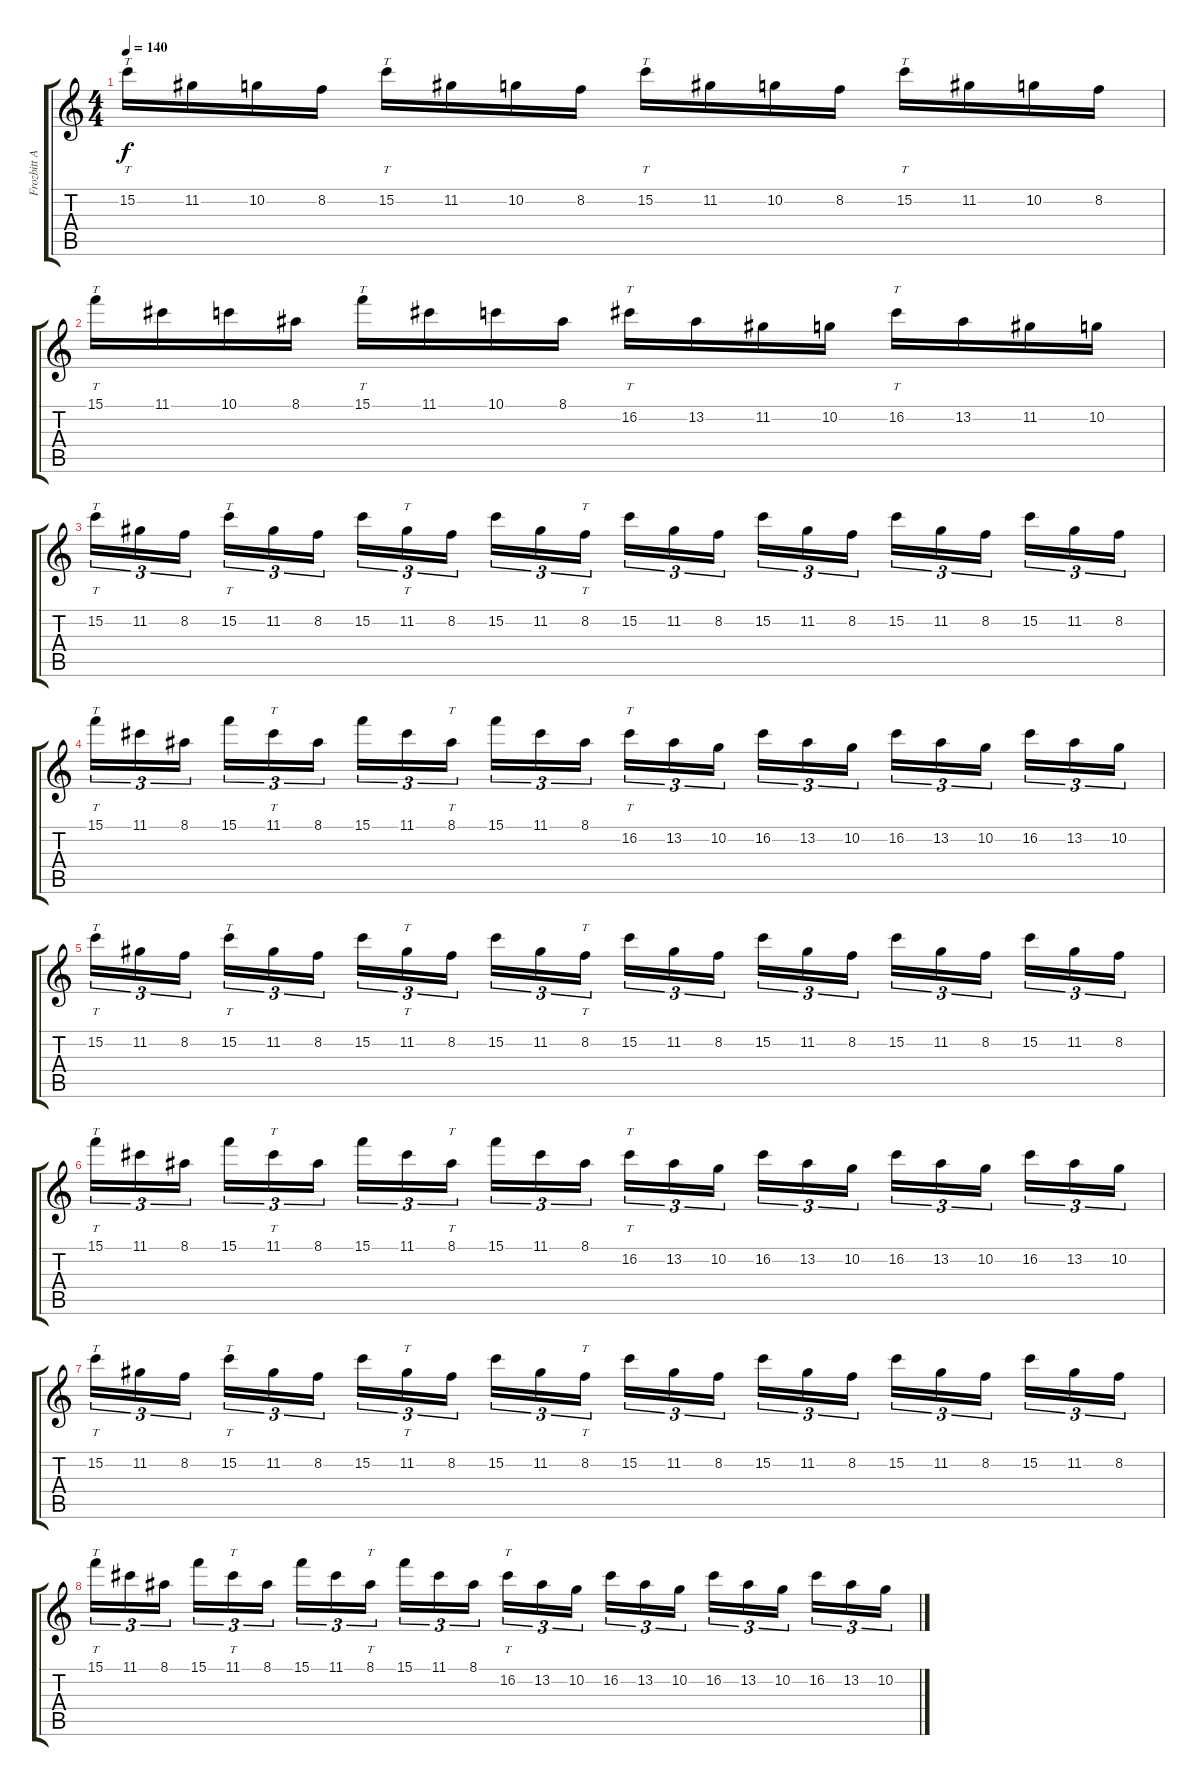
\track ("Frozbitt Addictorius" "Frozbitt A") {instrument distortionguitar}
\staff {score tabs}
\tuning (D4 A3 F3 C3 G2 C2) {hide}
\ts (4 4)
\tempo 140
\clef g2
\ks c
15.2.16{tt dy f} 11.2.16 10.2.16 8.2.16 15.2.16{tt} 11.2.16 10.2.16 8.2.16 15.2.16{tt} 11.2.16 10.2.16 8.2.16 15.2.16{tt} 11.2.16 10.2.16 8.2.16 |
15.1.16{tt} 11.1.16 10.1.16 8.1.16 15.1.16{tt} 11.1.16 10.1.16 8.1.16 16.2.16{tt} 13.2.16 11.2.16 10.2.16 16.2.16{tt} 13.2.16 11.2.16 10.2.16 |
15.2.16{tt tu (3 2)} 11.2.16{tu (3 2)} 8.2.16{tu (3 2)} 15.2.16{tt tu (3 2)} 11.2.16{tu (3 2)} 8.2.16{tu (3 2)} 15.2.16{tu (3 2)} 11.2.16{tt tu (3 2)} 8.2.16{tu (3 2)} 15.2.16{tu (3 2)} 11.2.16{tu (3 2)} 8.2.16{tt tu (3 2)} 15.2.16{tu (3 2)} 11.2.16{tu (3 2)} 8.2.16{tu (3 2)} 15.2.16{tu (3 2)} 11.2.16{tu (3 2)} 8.2.16{tu (3 2)} 15.2.16{tu (3 2)} 11.2.16{tu (3 2)} 8.2.16{tu (3 2)} 15.2.16{tu (3 2)} 11.2.16{tu (3 2)} 8.2.16{tu (3 2)} |
15.1.16{tt tu (3 2)} 11.1.16{tu (3 2)} 8.1.16{tu (3 2)} 15.1.16{tu (3 2)} 11.1.16{tt tu (3 2)} 8.1.16{tu (3 2)} 15.1.16{tu (3 2)} 11.1.16{tu (3 2)} 8.1.16{tt tu (3 2)} 15.1.16{tu (3 2)} 11.1.16{tu (3 2)} 8.1.16{tu (3 2)} 16.2.16{tt tu (3 2)} 13.2.16{tu (3 2)} 10.2.16{tu (3 2)} 16.2.16{tu (3 2)} 13.2.16{tu (3 2)} 10.2.16{tu (3 2)} 16.2.16{tu (3 2)} 13.2.16{tu (3 2)} 10.2.16{tu (3 2)} 16.2.16{tu (3 2)} 13.2.16{tu (3 2)} 10.2.16{tu (3 2)} |
15.2.16{tt tu (3 2)} 11.2.16{tu (3 2)} 8.2.16{tu (3 2)} 15.2.16{tt tu (3 2)} 11.2.16{tu (3 2)} 8.2.16{tu (3 2)} 15.2.16{tu (3 2)} 11.2.16{tt tu (3 2)} 8.2.16{tu (3 2)} 15.2.16{tu (3 2)} 11.2.16{tu (3 2)} 8.2.16{tt tu (3 2)} 15.2.16{tu (3 2)} 11.2.16{tu (3 2)} 8.2.16{tu (3 2)} 15.2.16{tu (3 2)} 11.2.16{tu (3 2)} 8.2.16{tu (3 2)} 15.2.16{tu (3 2)} 11.2.16{tu (3 2)} 8.2.16{tu (3 2)} 15.2.16{tu (3 2)} 11.2.16{tu (3 2)} 8.2.16{tu (3 2)} |
15.1.16{tt tu (3 2)} 11.1.16{tu (3 2)} 8.1.16{tu (3 2)} 15.1.16{tu (3 2)} 11.1.16{tt tu (3 2)} 8.1.16{tu (3 2)} 15.1.16{tu (3 2)} 11.1.16{tu (3 2)} 8.1.16{tt tu (3 2)} 15.1.16{tu (3 2)} 11.1.16{tu (3 2)} 8.1.16{tu (3 2)} 16.2.16{tt tu (3 2)} 13.2.16{tu (3 2)} 10.2.16{tu (3 2)} 16.2.16{tu (3 2)} 13.2.16{tu (3 2)} 10.2.16{tu (3 2)} 16.2.16{tu (3 2)} 13.2.16{tu (3 2)} 10.2.16{tu (3 2)} 16.2.16{tu (3 2)} 13.2.16{tu (3 2)} 10.2.16{tu (3 2)} |
15.2.16{tt tu (3 2)} 11.2.16{tu (3 2)} 8.2.16{tu (3 2)} 15.2.16{tt tu (3 2)} 11.2.16{tu (3 2)} 8.2.16{tu (3 2)} 15.2.16{tu (3 2)} 11.2.16{tt tu (3 2)} 8.2.16{tu (3 2)} 15.2.16{tu (3 2)} 11.2.16{tu (3 2)} 8.2.16{tt tu (3 2)} 15.2.16{tu (3 2)} 11.2.16{tu (3 2)} 8.2.16{tu (3 2)} 15.2.16{tu (3 2)} 11.2.16{tu (3 2)} 8.2.16{tu (3 2)} 15.2.16{tu (3 2)} 11.2.16{tu (3 2)} 8.2.16{tu (3 2)} 15.2.16{tu (3 2)} 11.2.16{tu (3 2)} 8.2.16{tu (3 2)} |
15.1.16{tt tu (3 2)} 11.1.16{tu (3 2)} 8.1.16{tu (3 2)} 15.1.16{tu (3 2)} 11.1.16{tt tu (3 2)} 8.1.16{tu (3 2)} 15.1.16{tu (3 2)} 11.1.16{tu (3 2)} 8.1.16{tt tu (3 2)} 15.1.16{tu (3 2)} 11.1.16{tu (3 2)} 8.1.16{tu (3 2)} 16.2.16{tt tu (3 2)} 13.2.16{tu (3 2)} 10.2.16{tu (3 2)} 16.2.16{tu (3 2)} 13.2.16{tu (3 2)} 10.2.16{tu (3 2)} 16.2.16{tu (3 2)} 13.2.16{tu (3 2)} 10.2.16{tu (3 2)} 16.2.16{tu (3 2)} 13.2.16{tu (3 2)} 10.2.16{tu (3 2)}
